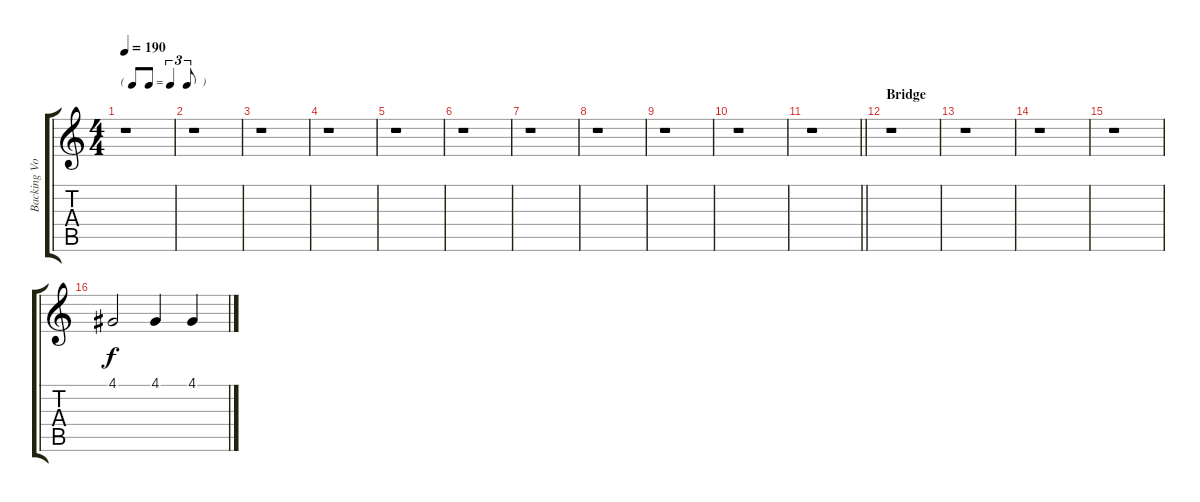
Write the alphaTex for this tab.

\track ("Backing Voicals" "Backing Vo") {instrument synthvoice}
\staff {score tabs}
\tuning (E4 B3 G3 D3 A2 E2) {hide}
\ts (4 4)
\tf triplet8th
\tempo 190
\clef g2
\ks c
r.1{dy f} |
r.1 |
r.1 |
r.1 |
r.1 |
r.1 |
r.1 |
r.1 |
r.1 |
r.1 |
\barLineRight lightlight
r.1 |
\section ("" "Bridge")
r.1 |
r.1 |
r.1 |
r.1 |
4.1.2 4.1.4 4.1.4
